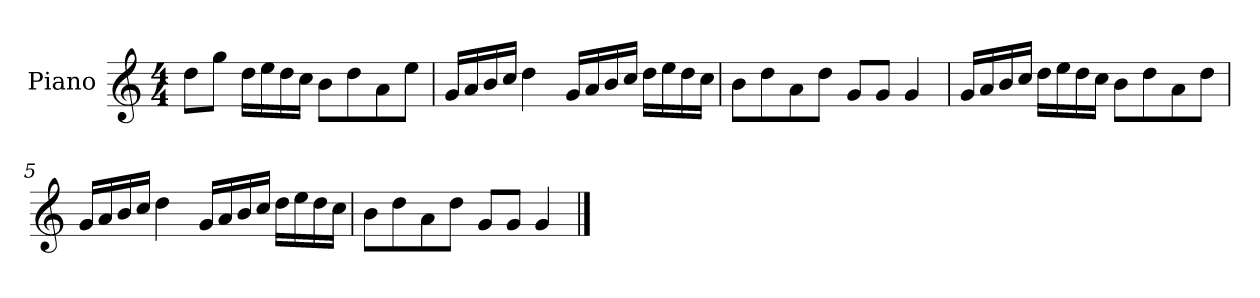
**kern
*part1
*staff1
*I"Piano
*I'P-no
*clefG2
*k[]
*M4/4
*MM90
=1
8dd\L
8gg\J
16dd\LL
16ee\
16dd\
16cc\JJ
8b\L
8dd\
8a\
8ee\J
=2
16g/LL
16a/
16b/
16cc/JJ
4dd\
16g/LL
16a/
16b/
16cc/JJ
16dd\LL
16ee\
16dd\
16cc\JJ
=3
8b\L
8dd\
8a\
8dd\J
8g/L
8g/J
4g/
=4
16g/LL
16a/
16b/
16cc/JJ
16dd\LL
16ee\
16dd\
16cc\JJ
8b\L
8dd\
8a\
8dd\J
!!LO:LB:g=z
=5
16g/LL
16a/
16b/
16cc/JJ
4dd\
16g/LL
16a/
16b/
16cc/JJ
16dd\LL
16ee\
16dd\
16cc\JJ
=6
8b\L
8dd\
8a\
8dd\J
8g/L
8g/J
4g/
==
*-
